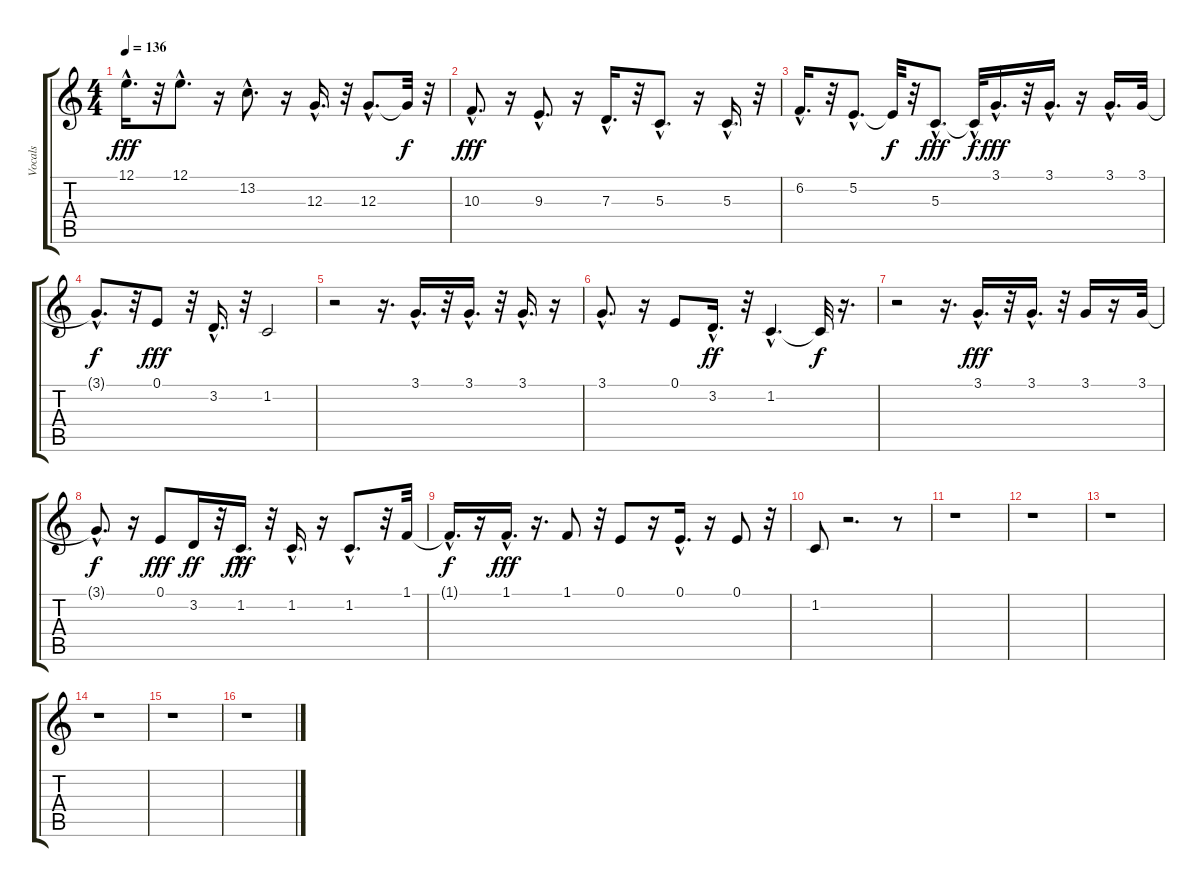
\track ("Vocals" "Vocals") {instrument acousticgrandpiano}
\staff {score tabs}
\tuning (E4 B3 G3 D3 A2 E2) {hide}
\ts (4 4)
\tempo 136
\clef g2
\ks c
12.1{hac}.16{d dy fff} r.32 12.1{hac}.8{d} r.16 13.2{hac}.8{d} r.16 12.3{hac}.16{d} r.32 12.3{hac}.8{d} 12.3{t}.32{dy f} r.32 |
10.3{hac}.8{d dy fff} r.16 9.3{hac}.8{d} r.16 7.3{hac}.16{d} r.32 5.3{hac}.8{d} r.16 5.3{hac}.16{d} r.32 |
6.2{hac}.16{d} r.32 5.2{hac}.8{d} 5.2{t}.32{dy f} r.32 5.3{hac}.8{d dy fff} 5.3{hac t}.32{dy f} 3.1{hac}.16{d dy fff} r.32 3.1{hac}.16{d} r.16 3.1{hac}.16{d} 3.1.32 |
3.1{hac t}.8{d dy f} r.32 0.1.8{dy fff} r.32 3.2{hac}.16{d} r.32 1.2.2 |
r.2 r.16{d} 3.1{hac}.16{d} r.32 3.1{hac}.16{d} r.32 3.1{hac}.16{d} r.16 |
3.1{hac}.8{d} r.16 0.1.8 3.2{hac}.16{d dy ff} r.32 1.2{hac}.4{d} 1.2{t}.32{dy f} r.16{d} |
r.2 r.16{d} 3.1{hac}.16{d dy fff} r.32 3.1{hac}.16{d} r.32 3.1.16 r.16 3.1.32 |
3.1{hac t}.8{d dy f} r.16 0.1.8{dy fff} 3.2.16{dy ff} r.32 1.2{hac}.16{d dy fff} r.32 1.2{hac}.16{d} r.16 1.2{hac}.8{d} r.32 1.1.32 |
1.1{hac t}.16{d dy f} r.16 1.1{hac}.16{d dy fff} r.16{d} 1.1.8 r.32 0.1.8 r.16 0.1{hac}.16{d} r.16 0.1.8 r.32 |
1.2.8 r.2{d} r.8 |
r.1 |
r.1 |
r.1 |
r.1 |
r.1 |
r.1
